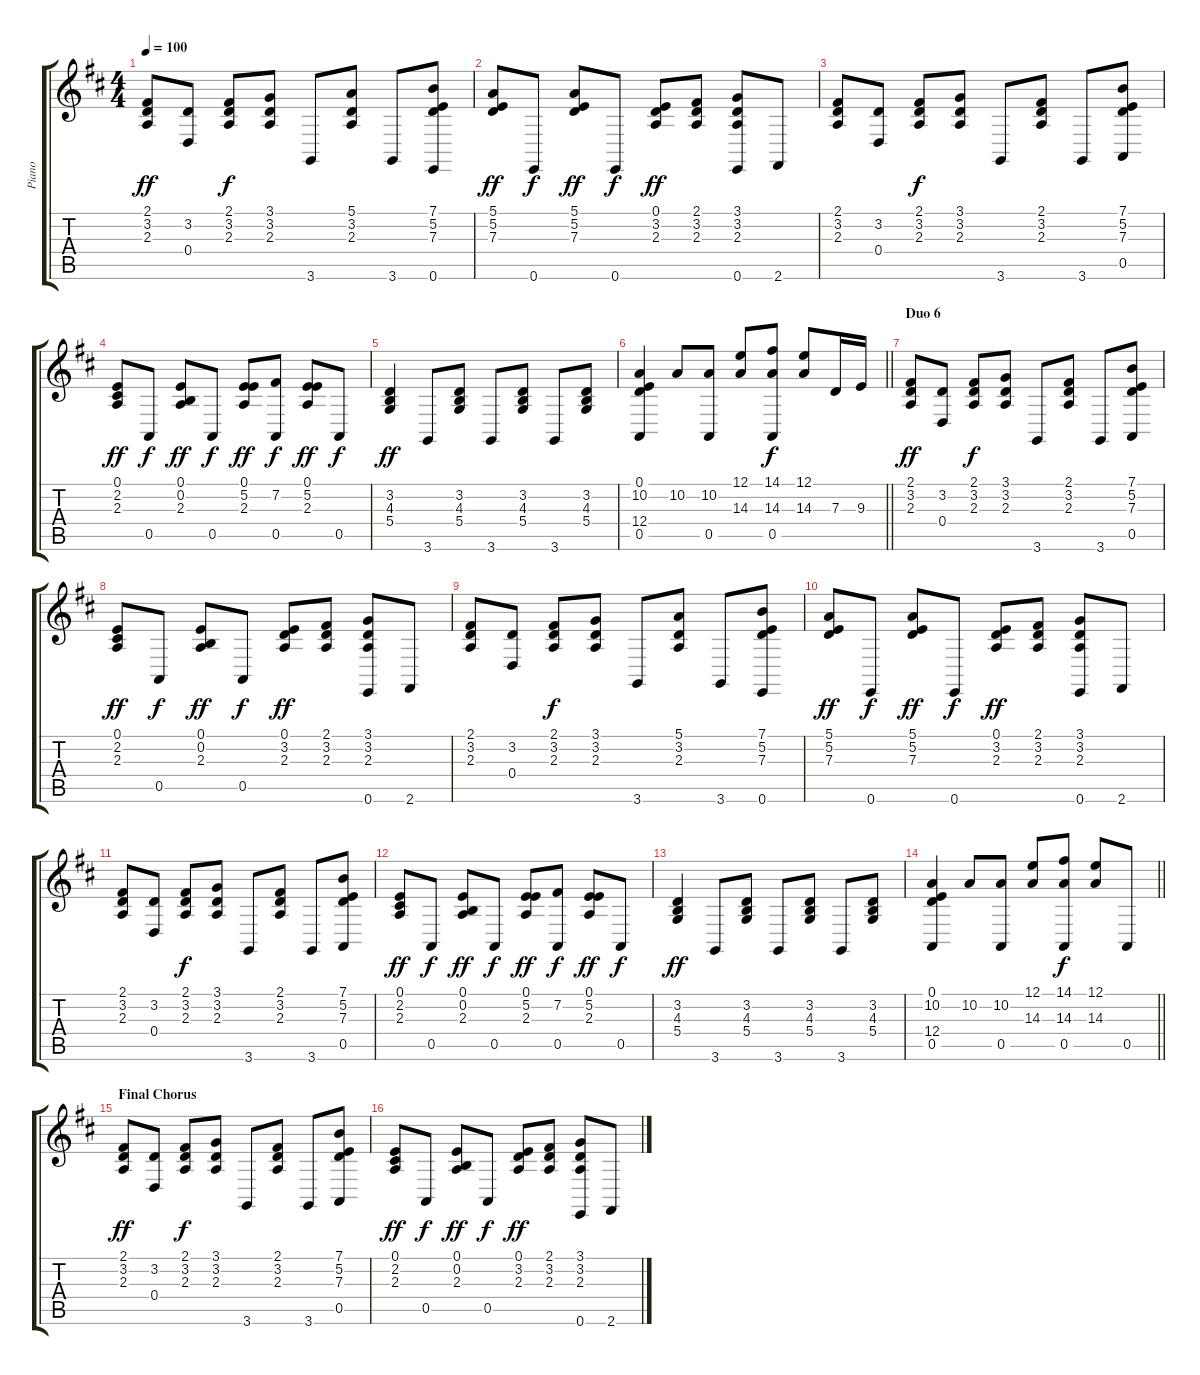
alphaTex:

\track ("Piano" "Piano") {instrument brightacousticpiano}
\staff {score tabs}
\tuning (E4 B3 G3 D3 A2 E2) {hide}
\ts (4 4)
\tempo 100
\clef g2
\ks d
(2.1 3.2 2.3).8{dy ff} (3.2 0.4).8 (2.1 3.2 2.3).8{dy f} (3.1 3.2 2.3).8 3.6.8 (5.1 3.2 2.3).8 3.6.8 (7.1 5.2 7.3 0.6).8 |
(5.1 5.2 7.3).8{dy ff} 0.6.8{dy f} (5.1 5.2 7.3).8{dy ff} 0.6.8{dy f} (0.1 3.2 2.3).8{dy ff} (2.1 3.2 2.3).8 (3.1 3.2 2.3 0.6).8 2.6.8 |
(2.1 3.2 2.3).8 (3.2 0.4).8 (2.1 3.2 2.3).8{dy f} (3.1 3.2 2.3).8 3.6.8 (2.1 3.2 2.3).8 3.6.8 (7.1 5.2 7.3 0.5).8 |
(0.1 2.2 2.3).8{dy ff} 0.5.8{dy f} (0.1 0.2 2.3).8{dy ff} 0.5.8{dy f} (0.1 5.2 2.3).8{dy ff} (7.2 0.5).8{dy f} (0.1 5.2 2.3).8{dy ff} 0.5.8{dy f} |
(3.2 4.3 5.4).4{dy ff} 3.6.8 (3.2 4.3 5.4).8 3.6.8 (3.2 4.3 5.4).8 3.6.8 (3.2 4.3 5.4).8 |
\barLineRight lightlight
(0.1 10.2 12.4 0.5).4 10.2.8 (10.2 0.5).8 (12.1 14.3).8 (14.1 14.3 0.5).8{dy f} (12.1 14.3).8 7.3.16 9.3.16 |
\section ("" "Duo 6")
(2.1 3.2 2.3).8{dy ff} (3.2 0.4).8 (2.1 3.2 2.3).8{dy f} (3.1 3.2 2.3).8 3.6.8 (2.1 3.2 2.3).8 3.6.8 (7.1 5.2 7.3 0.5).8 |
(0.1 2.2 2.3).8{dy ff} 0.5.8{dy f} (0.1 0.2 2.3).8{dy ff} 0.5.8{dy f} (0.1 3.2 2.3).8{dy ff} (2.1 3.2 2.3).8 (3.1 3.2 2.3 0.6).8 2.6.8 |
(2.1 3.2 2.3).8 (3.2 0.4).8 (2.1 3.2 2.3).8{dy f} (3.1 3.2 2.3).8 3.6.8 (5.1 3.2 2.3).8 3.6.8 (7.1 5.2 7.3 0.6).8 |
(5.1 5.2 7.3).8{dy ff} 0.6.8{dy f} (5.1 5.2 7.3).8{dy ff} 0.6.8{dy f} (0.1 3.2 2.3).8{dy ff} (2.1 3.2 2.3).8 (3.1 3.2 2.3 0.6).8 2.6.8 |
(2.1 3.2 2.3).8 (3.2 0.4).8 (2.1 3.2 2.3).8{dy f} (3.1 3.2 2.3).8 3.6.8 (2.1 3.2 2.3).8 3.6.8 (7.1 5.2 7.3 0.5).8 |
(0.1 2.2 2.3).8{dy ff} 0.5.8{dy f} (0.1 0.2 2.3).8{dy ff} 0.5.8{dy f} (0.1 5.2 2.3).8{dy ff} (7.2 0.5).8{dy f} (0.1 5.2 2.3).8{dy ff} 0.5.8{dy f} |
(3.2 4.3 5.4).4{dy ff} 3.6.8 (3.2 4.3 5.4).8 3.6.8 (3.2 4.3 5.4).8 3.6.8 (3.2 4.3 5.4).8 |
\barLineRight lightlight
(0.1 10.2 12.4 0.5).4 10.2.8 (10.2 0.5).8 (12.1 14.3).8 (14.1 14.3 0.5).8{dy f} (12.1 14.3).8 0.5.8 |
\section ("" "Final Chorus")
(2.1 3.2 2.3).8{dy ff} (3.2 0.4).8 (2.1 3.2 2.3).8{dy f} (3.1 3.2 2.3).8 3.6.8 (2.1 3.2 2.3).8 3.6.8 (7.1 5.2 7.3 0.5).8 |
(0.1 2.2 2.3).8{dy ff} 0.5.8{dy f} (0.1 0.2 2.3).8{dy ff} 0.5.8{dy f} (0.1 3.2 2.3).8{dy ff} (2.1 3.2 2.3).8 (3.1 3.2 2.3 0.6).8 2.6.8
